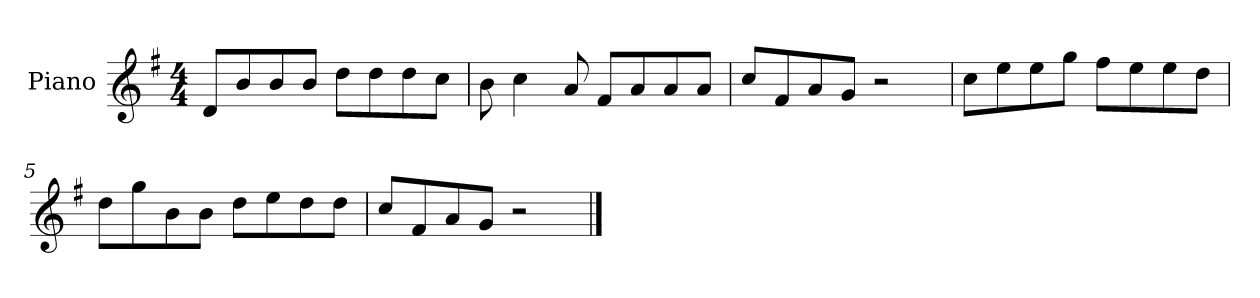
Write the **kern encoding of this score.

**kern
*part1
*staff1
*I"Piano
*I'P-no
*clefG2
*k[f#]
*M4/4
*MM90
=1
8d/L
8b/
8b/
8b/J
8dd\L
8dd\
8dd\
8cc\J
=2
8b\
4cc\
8a/
8f#/L
8a/
8a/
8a/J
=3
8cc/L
8f#/
8a/
8g/J
2r
=4
8cc\L
8ee\
8ee\
8gg\J
8ff#\L
8ee\
8ee\
8dd\J
=5
8dd\L
8gg\
8b\
8b\J
8dd\L
8ee\
8dd\
8dd\J
!!LO:LB:g=z
=6
8cc/L
8f#/
8a/
8g/J
2r
==
*-
